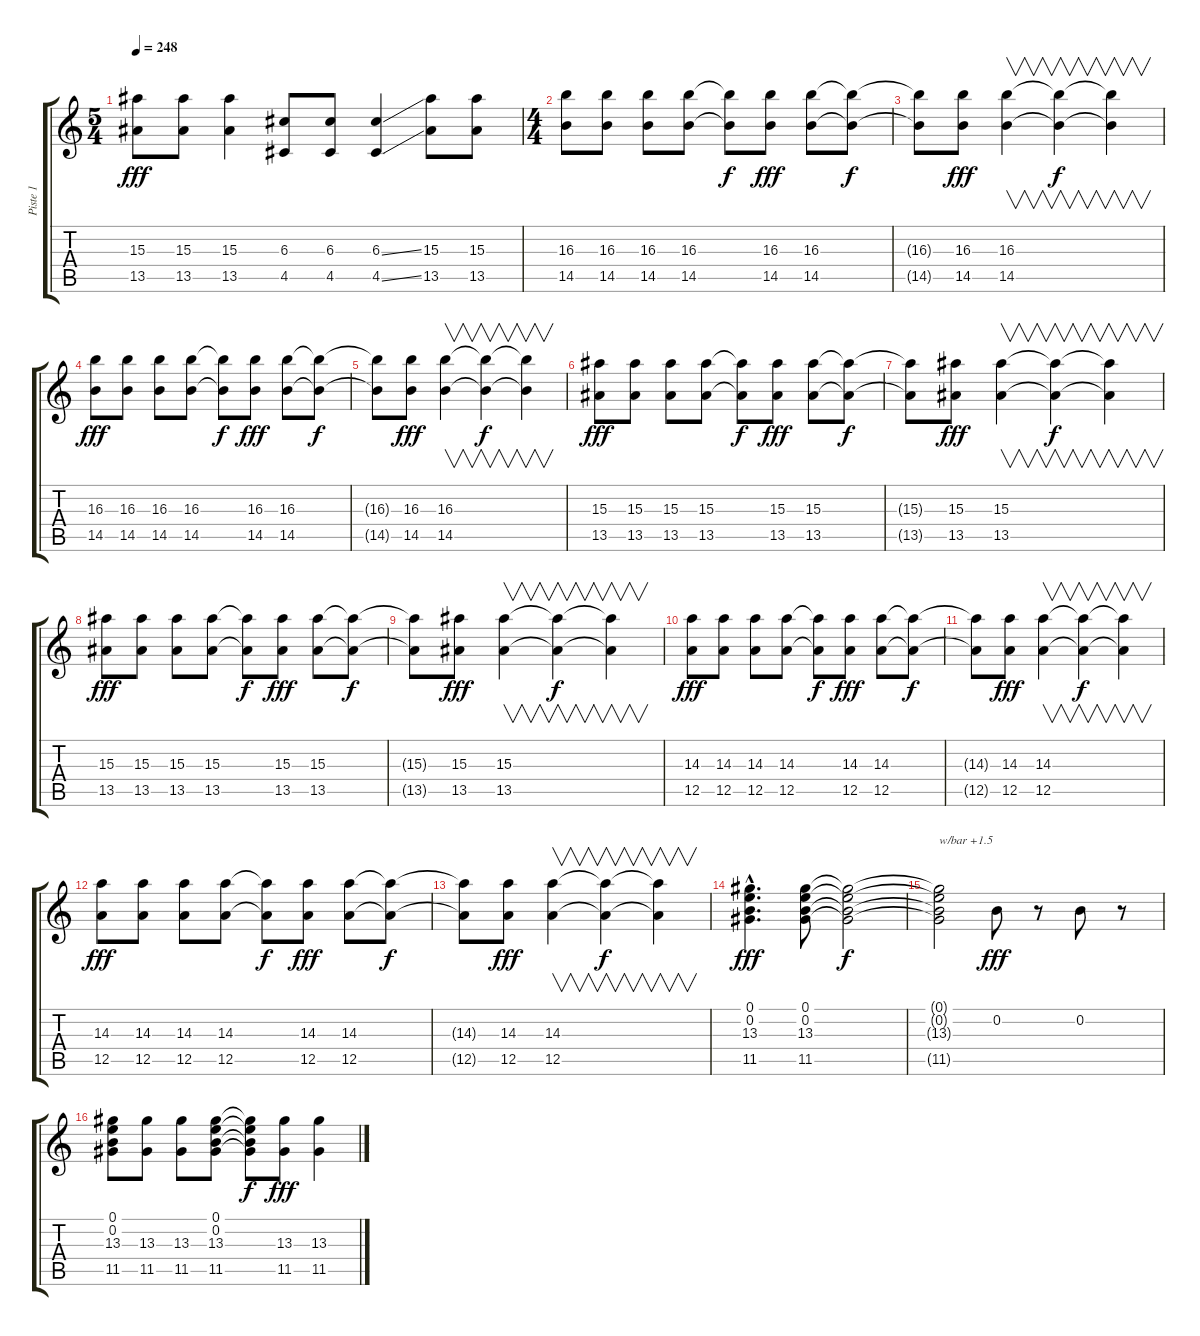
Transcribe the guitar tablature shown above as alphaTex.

\track ("Piste 1" "Piste 1") {instrument distortionguitar}
\staff {score tabs}
\tuning (E4 B3 G3 D3 A2 E2) {hide}
\ts (5 4)
\tempo 248
\clef g2
\ks c
(15.3 13.5).8{dy fff} (15.3 13.5).8 (15.3 13.5).4 (6.3 4.5).8 (6.3 4.5).8 (6.3{ss} 4.5{ss}).4 (15.3 13.5).8 (15.3 13.5).8 |
\ts (4 4)
(16.3 14.5).8 (16.3 14.5).8 (16.3 14.5).8 (16.3 14.5).8 (16.3{t} 14.5{t}).8{dy f} (16.3 14.5).8{dy fff} (16.3 14.5).8 (16.3{t} 14.5{t}).8{dy f} |
(16.3{t} 14.5{t}).8 (16.3 14.5).8{dy fff} (16.3 14.5).4{v} (16.3{t} 14.5{t}).4{v dy f} (16.3{t} 14.5{t}).4{v} |
(16.3 14.5).8{dy fff} (16.3 14.5).8 (16.3 14.5).8 (16.3 14.5).8 (16.3{t} 14.5{t}).8{dy f} (16.3 14.5).8{dy fff} (16.3 14.5).8 (16.3{t} 14.5{t}).8{dy f} |
(16.3{t} 14.5{t}).8 (16.3 14.5).8{dy fff} (16.3 14.5).4{v} (16.3{t} 14.5{t}).4{v dy f} (16.3{t} 14.5{t}).4{v} |
(15.3 13.5).8{dy fff} (15.3 13.5).8 (15.3 13.5).8 (15.3 13.5).8 (15.3{t} 13.5{t}).8{dy f} (15.3 13.5).8{dy fff} (15.3 13.5).8 (15.3{t} 13.5{t}).8{dy f} |
(15.3{t} 13.5{t}).8 (15.3 13.5).8{dy fff} (15.3 13.5).4{v} (15.3{t} 13.5{t}).4{v dy f} (15.3{t} 13.5{t}).4{v} |
(15.3 13.5).8{dy fff} (15.3 13.5).8 (15.3 13.5).8 (15.3 13.5).8 (15.3{t} 13.5{t}).8{dy f} (15.3 13.5).8{dy fff} (15.3 13.5).8 (15.3{t} 13.5{t}).8{dy f} |
(15.3{t} 13.5{t}).8 (15.3 13.5).8{dy fff} (15.3 13.5).4{v} (15.3{t} 13.5{t}).4{v dy f} (15.3{t} 13.5{t}).4{v} |
(14.3 12.5).8{dy fff} (14.3 12.5).8 (14.3 12.5).8 (14.3 12.5).8 (14.3{t} 12.5{t}).8{dy f} (14.3 12.5).8{dy fff} (14.3 12.5).8 (14.3{t} 12.5{t}).8{dy f} |
(14.3{t} 12.5{t}).8 (14.3 12.5).8{dy fff} (14.3 12.5).4{v} (14.3{t} 12.5{t}).4{v dy f} (14.3{t} 12.5{t}).4{v} |
(14.3 12.5).8{dy fff} (14.3 12.5).8 (14.3 12.5).8 (14.3 12.5).8 (14.3{t} 12.5{t}).8{dy f} (14.3 12.5).8{dy fff} (14.3 12.5).8 (14.3{t} 12.5{t}).8{dy f} |
(14.3{t} 12.5{t}).8 (14.3 12.5).8{dy fff} (14.3 12.5).4{v} (14.3{t} 12.5{t}).4{v dy f} (14.3{t} 12.5{t}).4{v} |
(0.1{hac} 0.2{hac} 13.3{hac} 11.5{hac}).4{d dy fff} (0.1 0.2 13.3 11.5).8 (0.1{t} 0.2{t} 13.3{t} 11.5{t}).2{dy f} |
(0.1{t} 0.2{t} 13.3{t} 11.5{t}).2{txt "w/bar +1.5"} 0.2.8{dy fff} r.8 0.2.8 r.8 |
(0.1 0.2 13.3 11.5).8 (13.3 11.5).8 (13.3 11.5).8 (0.1 0.2 13.3 11.5).8 (0.1{t} 0.2{t} 13.3{t} 11.5{t}).8{dy f} (13.3 11.5).8{dy fff} (13.3 11.5).4
